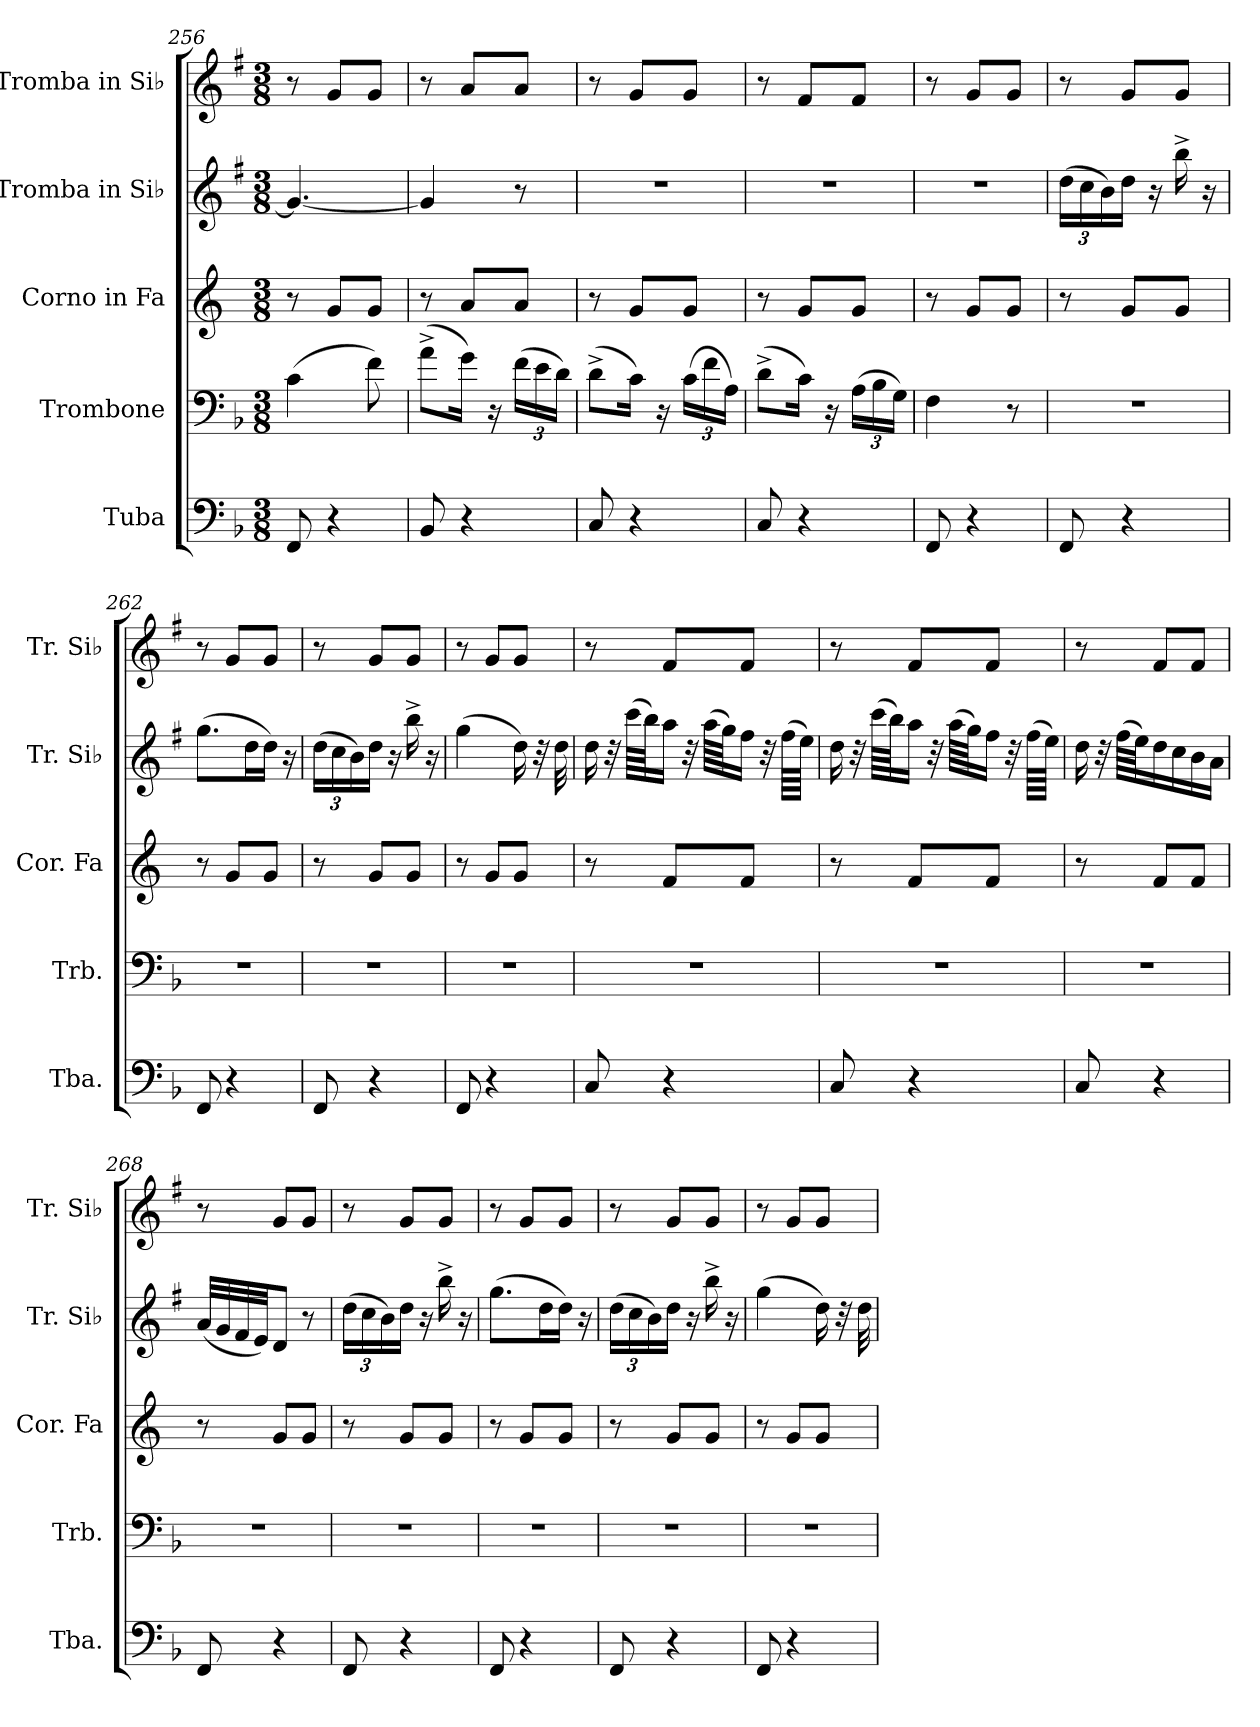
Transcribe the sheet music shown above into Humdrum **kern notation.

**kern	**kern	**kern	**kern	**kern
*part5	*part4	*part3	*part2	*part1
*staff5	*staff4	*staff3	*staff2	*staff1
*I"Tuba	*I"Trombone	*I"Corno in Fa	*I"Tromba in Si♭	*I"Tromba in Si♭
*I'Tba.	*I'Trb.	*I'Cor. Fa	*I'Tr. Si♭	*I'Tr. Si♭
*clefF4	*clefF4	*clefG2	*clefG2	*clefG2
*	*	*ITrd4c7	*ITrd1c2	*ITrd1c2
*k[b-]	*k[b-]	*k[b-]	*k[b-]	*k[b-]
*M3/8	*M3/8	*M3/8	*M3/8	*M3/8
=256	=256	=256	=256	=256
8FF/	(4c\	8r	4.f/_	8r
4r	.	8c/L	.	8f/L
.	8f\)	8c/J	.	8f/J
=257	=257	=257	=257	=257
8BB-/	(8a^\L	8r	4f/]	8r
4r	16g\Jk)	8d/L	.	8g/L
.	16r	.	.	.
*	*Xbrackettup	*	*	*
.	(24f\LL	8d/J	8r	8g/J
.	24e\	.	.	.
.	24d\JJ)	.	.	.
!!LO:LB:g=z
=258	=258	=258	=258	=258
8C/	(8d^\L	8r	4.r	8r
4r	16c\Jk)	8c/L	.	8f/L
.	16r	.	.	.
.	(24c\LL	8c/J	.	8f/J
.	24f\	.	.	.
.	24A\JJ)	.	.	.
=259	=259	=259	=259	=259
8C/	(8d^\L	8r	4.r	8r
4r	16c\Jk)	8c/L	.	8e/L
.	16r	.	.	.
.	(24A\LL	8c/J	.	8e/J
.	24B-\	.	.	.
.	24G\JJ)	.	.	.
=260	=260	=260	=260	=260
8FF/	4F\	8r	4.r	8r
4r	.	8c/L	.	8f/L
.	8r	8c/J	.	8f/J
=261	=261	=261	=261	=261
*	*	*	*Xbrackettup	*
8FF/	4.r	8r	(24cc\LL	8r
.	.	.	24b-\	.
.	.	.	24a\)	.
4r	.	8c/L	16cc\JJ	8f/L
.	.	.	16r	.
.	.	8c/J	16aa^\	8f/J
.	.	.	16r	.
=262	=262	=262	=262	=262
8FF/	4.r	8r	(8.ff\L	8r
4r	.	8c/L	.	8f/L
.	.	.	16cc\L	.
.	.	8c/J	16cc\JJ)	8f/J
.	.	.	16r	.
=263	=263	=263	=263	=263
8FF/	4.r	8r	(24cc\LL	8r
.	.	.	24b-\	.
.	.	.	24a\)	.
4r	.	8c/L	16cc\JJ	8f/L
.	.	.	16r	.
.	.	8c/J	16aa^\	8f/J
.	.	.	16r	.
=264	=264	=264	=264	=264
8FF/	4.r	8r	(4ff\	8r
4r	.	8c/L	.	8f/L
.	.	8c/J	16cc\)	8f/J
.	.	.	32r	.
.	.	.	32cc\	.
!!LO:LB:g=z
=265	=265	=265	=265	=265
8C/	4.r	8r	16cc\	8r
.	.	.	32r	.
.	.	.	(64bb-\LLLL	.
.	.	.	64aa\JJ)	.
4r	.	8B-/L	16gg\JJ	8e/L
.	.	.	32r	.
.	.	.	(64gg\LLLL	.
.	.	.	64ff\JJ)	.
.	.	8B-/J	16ee\JJ	8e/J
.	.	.	32r	.
.	.	.	(64ee\LLLL	.
.	.	.	64dd\JJJJ)	.
=266	=266	=266	=266	=266
8C/	4.r	8r	16cc\	8r
.	.	.	32r	.
.	.	.	(64bb-\LLLL	.
.	.	.	64aa\JJ)	.
4r	.	8B-/L	16gg\JJ	8e/L
.	.	.	32r	.
.	.	.	(64gg\LLLL	.
.	.	.	64ff\JJ)	.
.	.	8B-/J	16ee\JJ	8e/J
.	.	.	32r	.
.	.	.	(64ee\LLLL	.
.	.	.	64dd\JJJJ)	.
=267	=267	=267	=267	=267
8C/	4.r	8r	16cc\	8r
.	.	.	32r	.
.	.	.	(64ee\LLLL	.
.	.	.	64dd\JJ)	.
4r	.	8B-/L	16cc\	8e/L
.	.	.	16b-\	.
.	.	8B-/J	16a\	8e/J
.	.	.	16g\JJ	.
=268	=268	=268	=268	=268
8FF/	4.r	8r	(32g/LLL	8r
.	.	.	32f/	.
.	.	.	32e/	.
.	.	.	32d/JJ)	.
4r	.	8c/L	8c/J	8f/L
.	.	8c/J	8r	8f/J
=269	=269	=269	=269	=269
8FF/	4.r	8r	(24cc\LL	8r
.	.	.	24b-\	.
.	.	.	24a\)	.
4r	.	8c/L	16cc\JJ	8f/L
.	.	.	16r	.
.	.	8c/J	16aa^\	8f/J
.	.	.	16r	.
=270	=270	=270	=270	=270
8FF/	4.r	8r	(8.ff\L	8r
4r	.	8c/L	.	8f/L
.	.	.	16cc\L	.
.	.	8c/J	16cc\JJ)	8f/J
.	.	.	16r	.
!!LO:PB:g=z
=271	=271	=271	=271	=271
8FF/	4.r	8r	(24cc\LL	8r
.	.	.	24b-\	.
.	.	.	24a\)	.
4r	.	8c/L	16cc\JJ	8f/L
.	.	.	16r	.
.	.	8c/J	16aa^\	8f/J
.	.	.	16r	.
=272	=272	=272	=272	=272
8FF/	4.r	8r	(4ff\	8r
4r	.	8c/L	.	8f/L
.	.	8c/J	16cc\)	8f/J
.	.	.	32r	.
.	.	.	32cc\	.
=	=	=	=	=
*-	*-	*-	*-	*-
